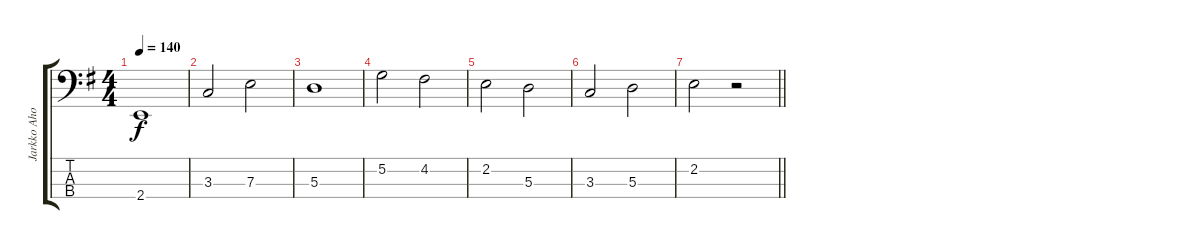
\track ("Jarkko Ahola" "Jarkko Aho") {instrument electricbassfinger}
\staff {score tabs}
\tuning (G2 D2 A1 D1) {hide}
\ts (4 4)
\tempo 140
\clef f4
\ks eminor
2.4.1{dy f} |
3.3.2 7.3.2 |
5.3.1 |
5.2.2 4.2.2 |
2.2.2 5.3.2 |
3.3.2 5.3.2 |
\barLineRight lightlight
2.2.2 r.2
